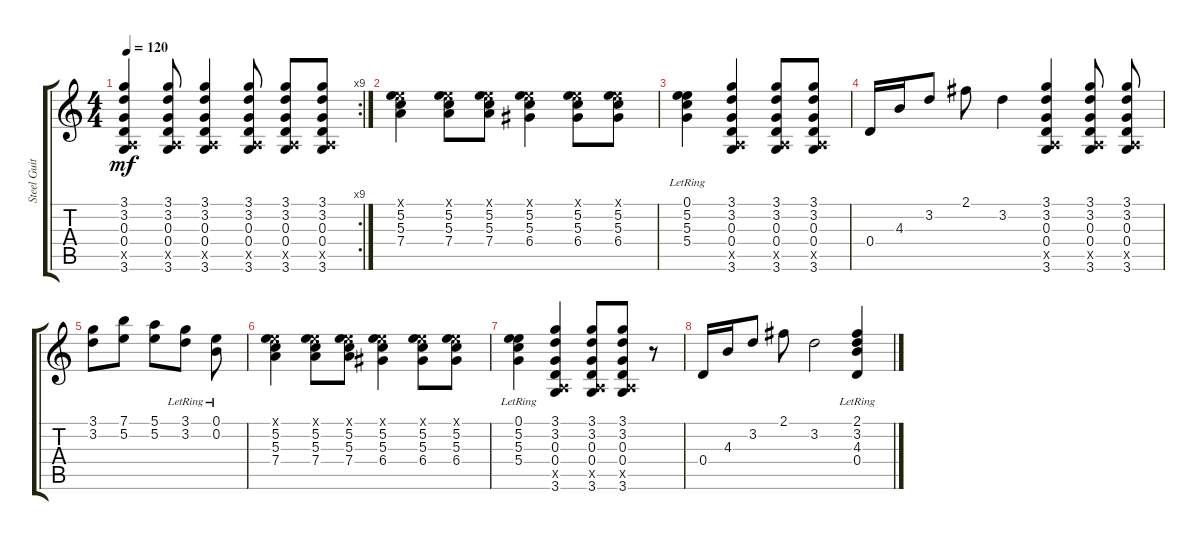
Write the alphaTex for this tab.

\track ("Steel Guitar" "Steel Guit") {instrument acousticguitarsteel}
\staff {score tabs}
\tuning (E4 B3 G3 D3 A2 E2) {hide}
\rc 9
\ts (4 4)
\tempo 120
\clef g2
\ks c
(3.1 3.2 0.3 0.4 0.5{x} 3.6).4{dy mf} (3.1 3.2 0.3 0.4 0.5{x} 3.6).8 (3.1 3.2 0.3 0.4 0.5{x} 3.6).4 (3.1 3.2 0.3 0.4 0.5{x} 3.6).8 (3.1 3.2 0.3 0.4 0.5{x} 3.6).8 (3.1 3.2 0.3 0.4 0.5{x} 3.6).8 |
(0.1{x} 5.2 5.3 7.4).4 (0.1{x} 5.2 5.3 7.4).8 (0.1{x} 5.2 5.3 7.4).8 (0.1{x} 5.2 5.3 6.4).4 (0.1{x} 5.2 5.3 6.4).8 (0.1{x} 5.2 5.3 6.4).8 |
(0.1{lr} 5.2{lr} 5.3{lr} 5.4{lr}).4 (3.1 3.2 0.3 0.4 0.5{x} 3.6).4 (3.1 3.2 0.3 0.4 0.5{x} 3.6).8 (3.1 3.2 0.3 0.4 0.5{x} 3.6).8 |
0.4.16 4.3.16 3.2.8 2.1.8 3.2.4 (3.1 3.2 0.3 0.4 0.5{x} 3.6).4 (3.1 3.2 0.3 0.4 0.5{x} 3.6).8 (3.1 3.2 0.3 0.4 0.5{x} 3.6).8 |
(3.1 3.2).8 (7.1 5.2).8 (5.1 5.2).8 (3.1{lr} 3.2{lr}).8 (0.1{lr} 0.2{lr}).8 |
(0.1{x} 5.2 5.3 7.4).4 (0.1{x} 5.2 5.3 7.4).8 (0.1{x} 5.2 5.3 7.4).8 (0.1{x} 5.2 5.3 6.4).4 (0.1{x} 5.2 5.3 6.4).8 (0.1{x} 5.2 5.3 6.4).8 |
(0.1{lr} 5.2{lr} 5.3{lr} 5.4{lr}).4 (3.1 3.2 0.3 0.4 0.5{x} 3.6).4 (3.1 3.2 0.3 0.4 0.5{x} 3.6).8 (3.1 3.2 0.3 0.4 0.5{x} 3.6).8 r.8 |
0.4.16 4.3.16 3.2.8 2.1.8 3.2.2 (2.1{lr} 3.2{lr} 4.3{lr} 0.4{lr}).4
